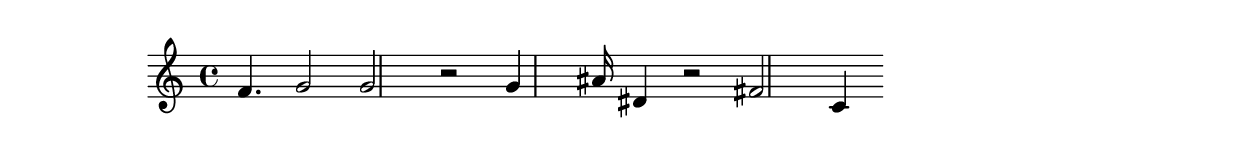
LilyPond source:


    \version "2.20.0"

    \score {
    \fixed c' {
        \clef treble
        \key c \major
        \time 4/4

        f 4. g 2 g 2 r2 g 4 ais 16 dis 4 r2 fis 2 c 4 
    }
    }
